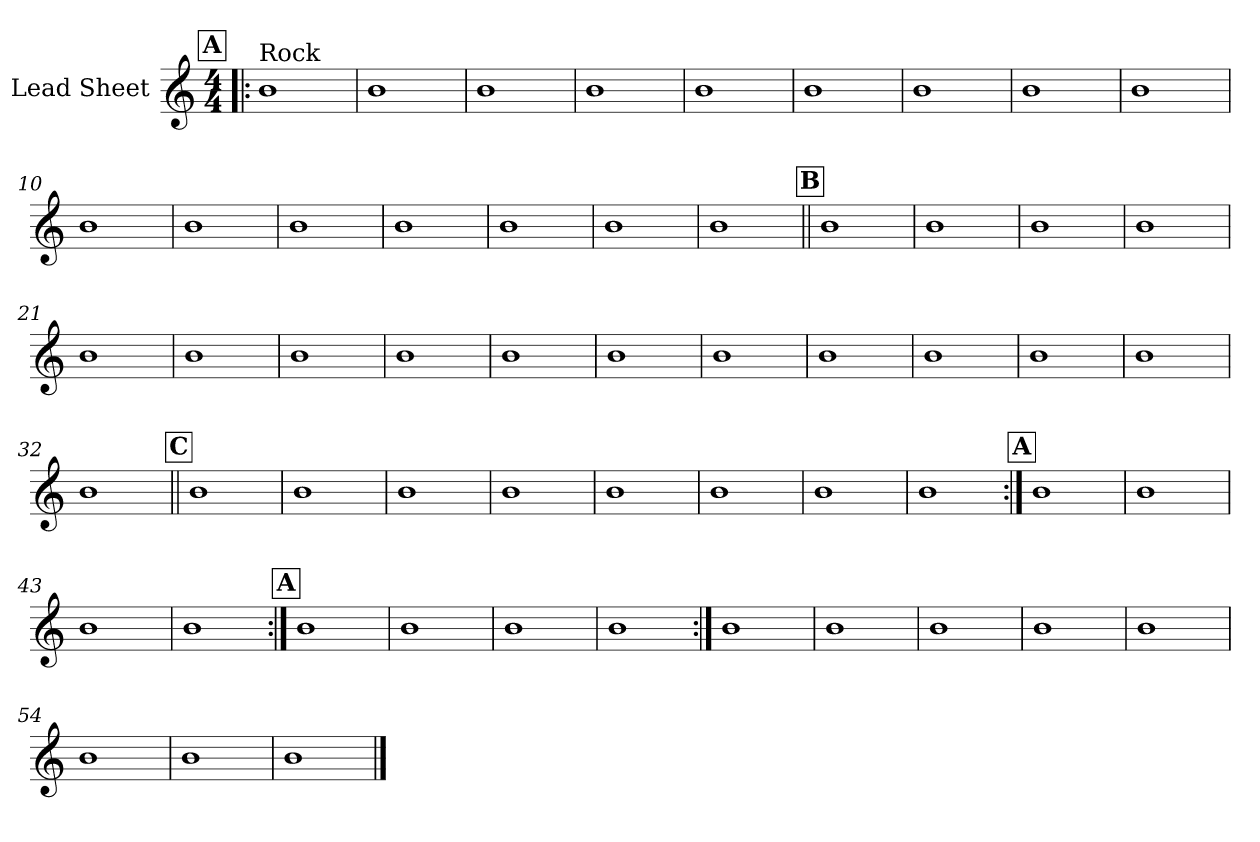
**kern
*part1
*staff1
*I"Lead Sheet
*clefG2
*k[]
*M4/4
*MM138
!!LO:REH:place=s1:a:fs=14:t=A
=1!|:
!LO:TX:a:t=Rock
1b
=2
1b
=3
1b
=4
1b
!!LO:LB:g=z
=5
1b
=6
1b
=7
1b
=8
1b
!!LO:LB:g=z
=9
1b
=10
1b
=11
1b
=12
1b
!!LO:LB:g=z
=13
1b
=14
1b
=15
1b
=16
1b
!!LO:LB:g=z
!!LO:REH:place=s1:a:fs=14:t=B
=17||
1b
=18
1b
=19
1b
=20
1b
=21
1b
=22
1b
=23
1b
=24
1b
!!LO:LB:g=z
=25
1b
=26
1b
=27
1b
=28
1b
=29
1b
=30
1b
=31
1b
=32
1b
!!LO:LB:g=z
!!LO:REH:place=s1:a:fs=14:t=C
=33||
1b
=34
1b
=35
1b
=36
1b
!!LO:LB:g=z
=37
1b
=38
1b
=39
1b
=40
1b
!!LO:LB:g=z
!!LO:REH:place=s1:a:fs=14:t=A
=41:|!
1b
=42
1b
=43
1b
=44
1b
!!LO:LB:g=z
!!LO:REH:place=s1:a:fs=14:t=A
=45:|!
1b
=46
1b
=47
1b
=48
1b
!!LO:PB:g=z
=49:|!
1b
=50
1b
=51
1b
=52
1b
!!LO:LB:g=z
=53
1b
=54
1b
=55
1b
=56
1b
==
*-
